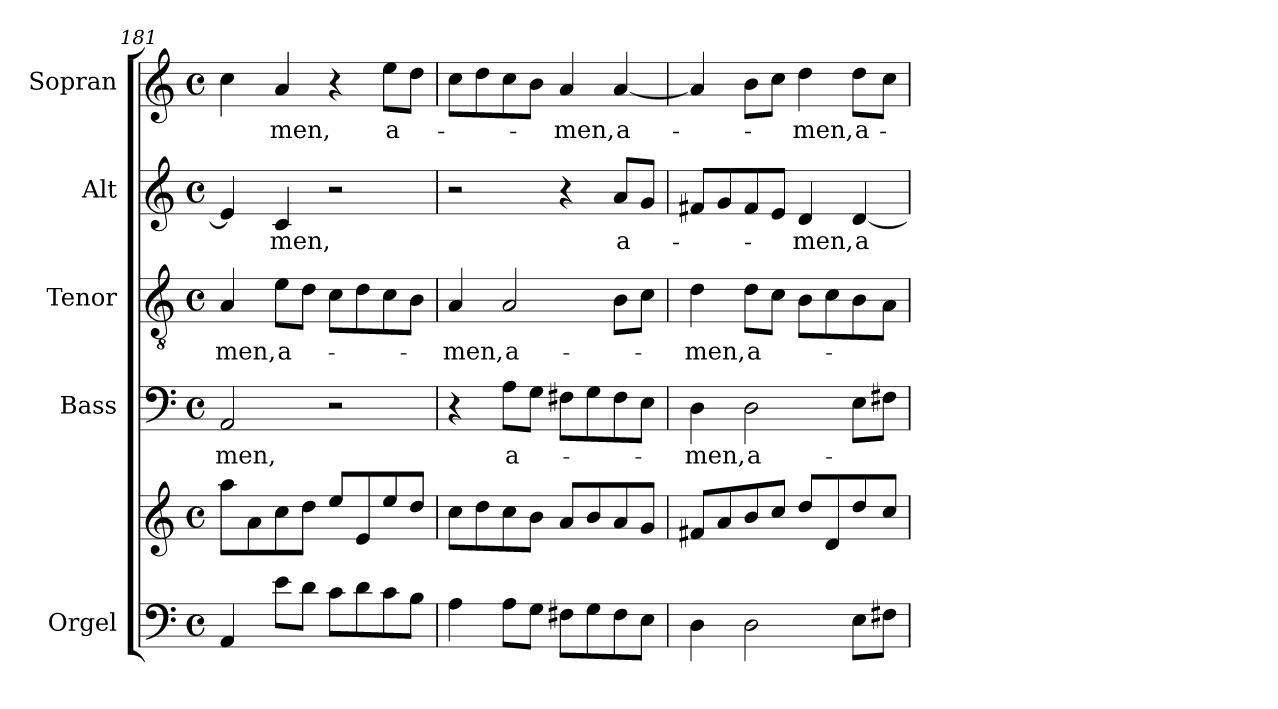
**kern	**kern	**kern	**text	**kern	**text	**kern	**text	**kern	**text
*part5	*part5	*part4	*part4	*part3	*part3	*part2	*part2	*part1	*part1
*staff6	*staff5	*staff4	*staff4	*staff3	*staff3	*staff2	*staff2	*staff1	*staff1
*I"Orgel	*	*I"Bass	*	*I"Tenor	*	*I"Alt	*	*I"Sopran	*
*I'Org.	*	*I'B.	*	*I'T.	*	*I'A.	*	*I'S.	*
*clefF4	*clefG2	*clefF4	*	*clefGv2	*	*clefG2	*	*clefG2	*
*k[]	*k[]	*k[]	*	*k[]	*	*k[]	*	*k[]	*
*C:	*C:	*C:	*	*C:	*	*C:	*	*C:	*
*M4/4	*M4/4	*M4/4	*	*M4/4	*	*M4/4	*	*M4/4	*
*met(c)	*met(c)	*met(c)	*	*met(c)	*	*met(c)	*	*met(c)	*
=181	=181	=181	=181	=181	=181	=181	=181	=181	=181
!	!	!	!LO:LY:b	!	!LO:LY:b	!	!	!	!
4AA/	8aa\L	2AA/	-men,	4A/	-men,	4e/]	.	4cc\	.
.	8a\	.	.	.	.	.	.	.	.
!	!	!	!	!	!LO:LY:b	!	!LO:LY:b	!	!LO:LY:b
8e\L	8cc\	.	.	8e\L	a-	4c/	-men,	4a/	-men,
8d\J	8dd\J	.	.	8d\J	.	.	.	.	.
8c\L	8ee/L	2r	.	8c\L	.	2r	.	4r	.
8d\	8e/	.	.	8d\	.	.	.	.	.
!	!	!	!	!	!	!	!	!	!LO:LY:b
8c\	8ee/	.	.	8c\	.	.	.	8ee\L	a-
8B\J	8dd/J	.	.	8B\J	.	.	.	8dd\J	.
=182	=182	=182	=182	=182	=182	=182	=182	=182	=182
!	!	!	!	!	!LO:LY:b	!	!	!	!
4A\	8cc\L	4r	.	4A/	-men,	2r	.	8cc\L	.
.	8dd\	.	.	.	.	.	.	8dd\	.
!	!	!	!LO:LY:b	!	!LO:LY:b	!	!	!	!
8A\L	8cc\	8A\L	a-	2A/	a-	.	.	8cc\	.
8G\J	8b\J	8G\J	.	.	.	.	.	8b\J	.
!	!	!	!	!	!	!	!	!	!LO:LY:b
8F#X\L	8a/L	8F#X\L	.	.	.	4r	.	4a/	-men,
8G\	8b/	8G\	.	.	.	.	.	.	.
!	!	!	!	!	!	!	!LO:LY:b	!	!LO:LY:b
8F#\	8a/	8F#\	.	8B\L	.	8a/L	a-	[4a/	a-
8E\J	8g/J	8E\J	.	8c\J	.	8g/J	.	.	.
!!LO:LB:g=z
=183	=183	=183	=183	=183	=183	=183	=183	=183	=183
!	!	!	!LO:LY:b	!	!LO:LY:b	!	!	!	!
4D\	8f#X/L	4D\	-men,	4d\	-men,	8f#X/L	.	4a/]	.
.	8a/	.	.	.	.	8g/	.	.	.
!	!	!	!LO:LY:b	!	!LO:LY:b	!	!	!	!
2D\	8b/	2D\	a-	8d\L	a-	8f#/	.	8b\L	.
.	8cc/J	.	.	8c\J	.	8e/J	.	8cc\J	.
!	!	!	!	!	!	!	!LO:LY:b	!	!LO:LY:b
.	8dd/L	.	.	8B\L	.	4d/	-men,	4dd\	-men,
.	8d/	.	.	8c\	.	.	.	.	.
!	!	!	!	!	!	!	!LO:LY:b	!	!LO:LY:b
8E\L	8dd/	8E\L	.	8B\	.	[4d/	a-	8dd\L	a-
8F#X\J	8cc/J	8F#X\J	.	8A\J	.	.	.	8cc\J	.
=	=	=	=	=	=	=	=	=	=
*-	*-	*-	*-	*-	*-	*-	*-	*-	*-
